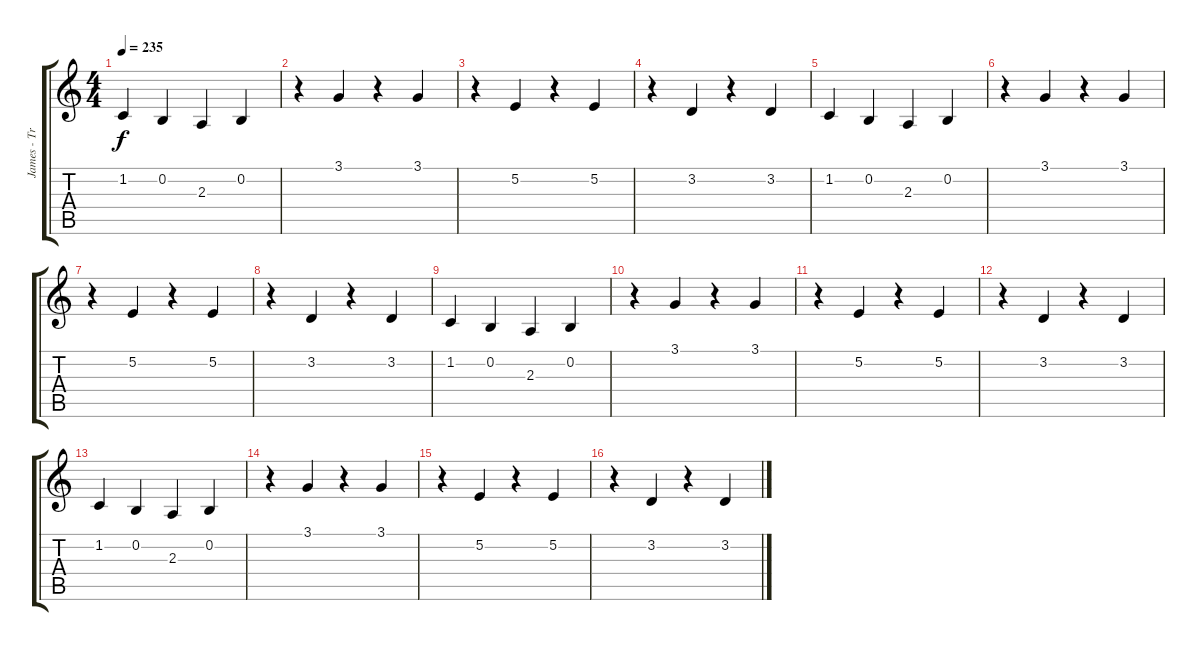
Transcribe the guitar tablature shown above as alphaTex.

\track ("James - Trumpet" "James - Tr") {instrument trumpet}
\staff {score tabs}
\tuning (E4 B3 G3 D3 A2 E2) {hide}
\ts (4 4)
\tempo 235
\clef g2
\ks c
1.2.4{dy f} 0.2.4 2.3.4 0.2.4 |
r.4 3.1.4 r.4 3.1.4 |
r.4 5.2.4 r.4 5.2.4 |
r.4 3.2.4 r.4 3.2.4 |
1.2.4 0.2.4 2.3.4 0.2.4 |
r.4 3.1.4 r.4 3.1.4 |
r.4 5.2.4 r.4 5.2.4 |
r.4 3.2.4 r.4 3.2.4 |
1.2.4 0.2.4 2.3.4 0.2.4 |
r.4 3.1.4 r.4 3.1.4 |
r.4 5.2.4 r.4 5.2.4 |
r.4 3.2.4 r.4 3.2.4 |
1.2.4 0.2.4 2.3.4 0.2.4 |
r.4 3.1.4 r.4 3.1.4 |
r.4 5.2.4 r.4 5.2.4 |
r.4 3.2.4 r.4 3.2.4
